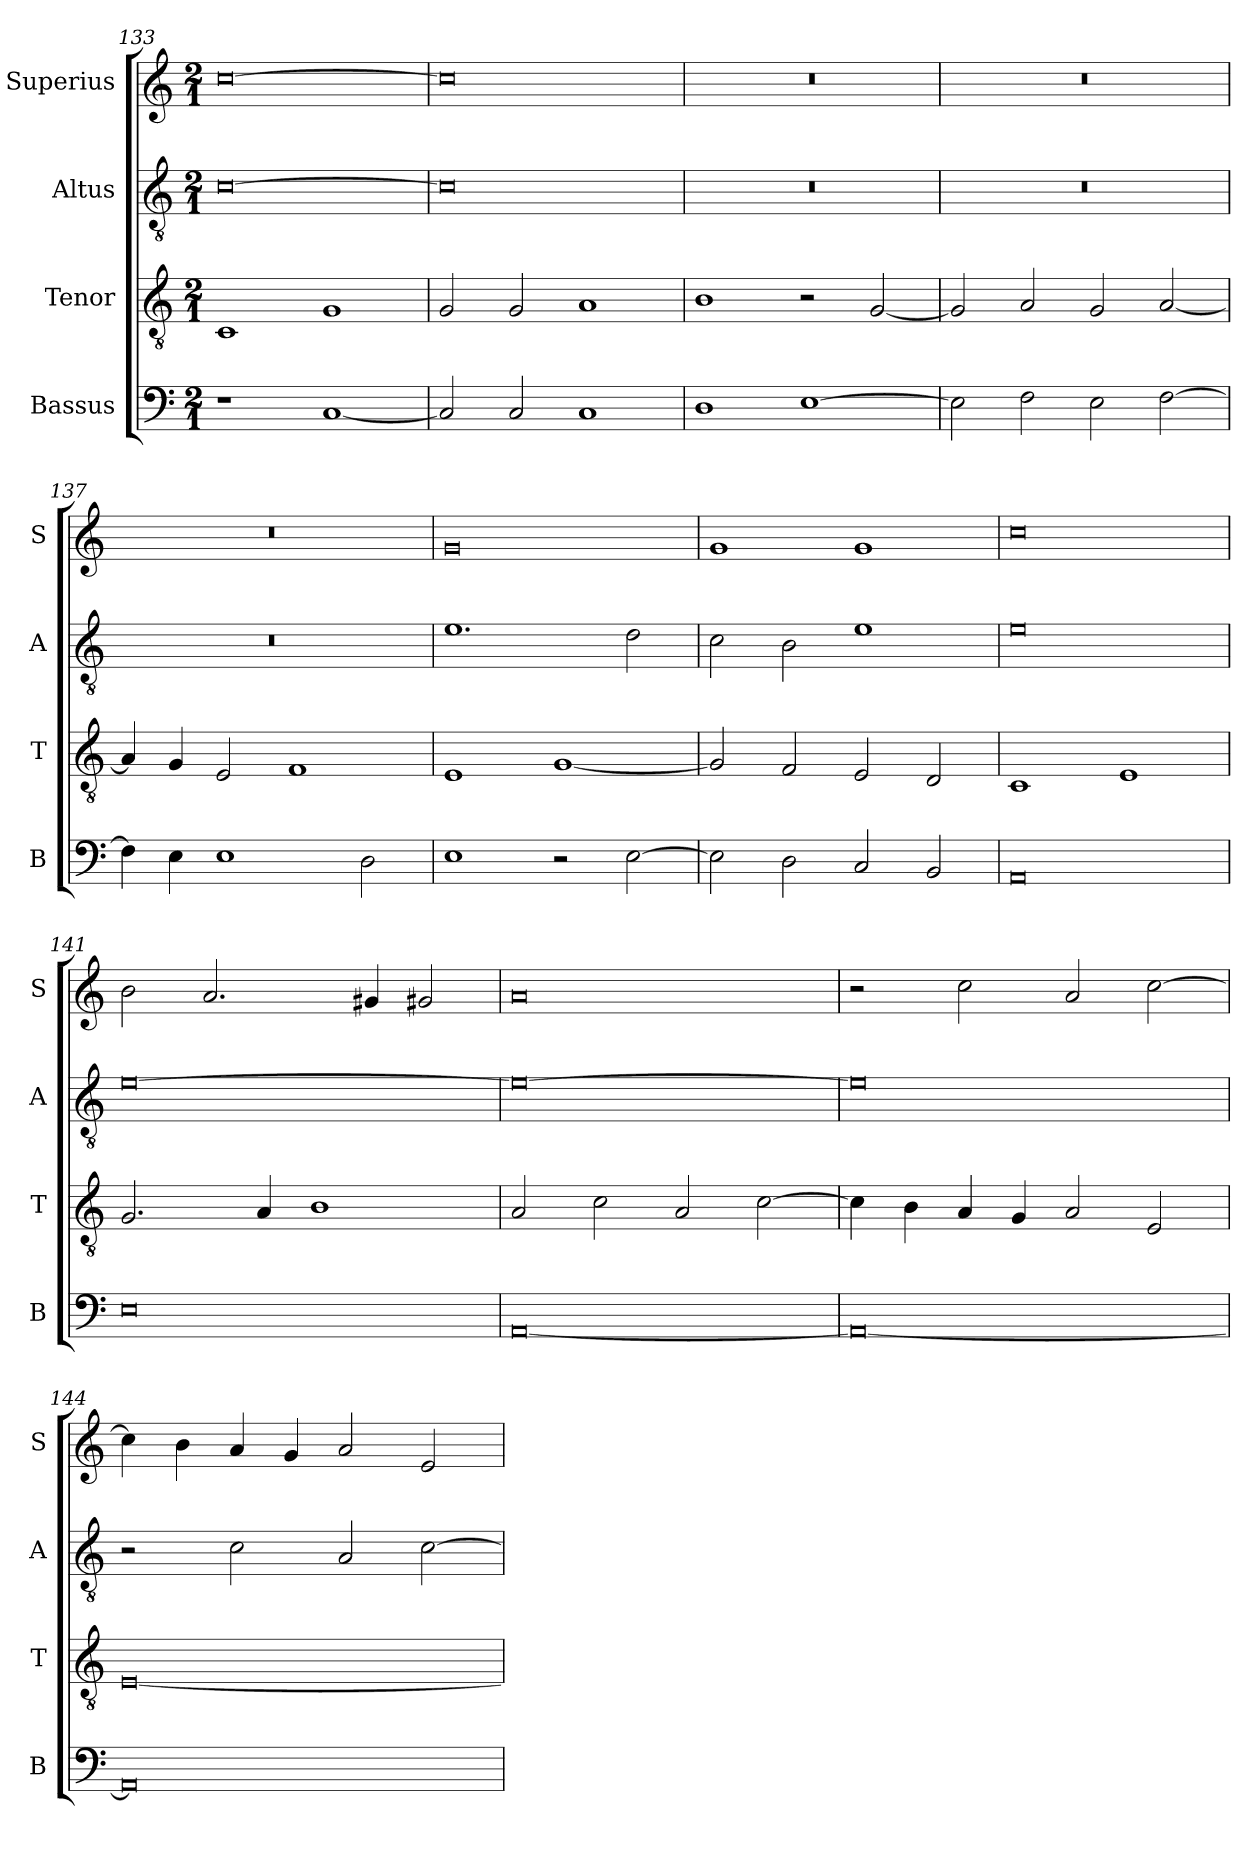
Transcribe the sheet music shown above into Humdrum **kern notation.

**kern	**kern	**kern	**kern
*part4	*part3	*part2	*part1
*staff4	*staff3	*staff2	*staff1
*I"Bassus	*I"Tenor	*I"Altus	*I"Superius
*I'B	*I'T	*I'A	*I'S
*clefF4	*clefGv2	*clefGv2	*clefG2
*k[]	*k[]	*k[]	*k[]
*M2/1	*M2/1	*M2/1	*M2/1
=133	=133	=133	=133
1r	1C	[0c	[0cc
[1C	1G	.	.
=134	=134	=134	=134
2C/]	2G/	0c]	0cc]
2C/	2G/	.	.
1C	1A	.	.
=135	=135	=135	=135
1D	1B	0r	0r
[1E	2r	.	.
.	[2G/	.	.
=136	=136	=136	=136
2E\]	2G/]	0r	0r
2F\	2A/	.	.
2E\	2G/	.	.
[2F\	[2A/	.	.
=137	=137	=137	=137
4F\]	4A/]	0r	0r
4E\	4G/	.	.
1E	2E/	.	.
.	1F	.	.
2D\	.	.	.
=138	=138	=138	=138
1E	1E	1.e	0g
2r	[1G	.	.
[2E\	.	2d\	.
=139	=139	=139	=139
2E\]	2G/]	2c\	1g
2D\	2F/	2B\	.
2C/	2E/	1e	1g
2BB/	2D/	.	.
=140	=140	=140	=140
0AA	1C	0e	0cc
.	1E	.	.
=141	=141	=141	=141
0E	2.G/	[0e	2b\
.	.	.	2.a/
.	4A/	.	.
.	1B	.	.
.	.	.	4g#X/
.	.	.	2g#X/
=142	=142	=142	=142
[0AA	2A/	0e_	0a
.	2c\	.	.
.	2A/	.	.
.	[2c\	.	.
=143	=143	=143	=143
0AA_	4c\]	0e]	2r
.	4B\	.	.
.	4A/	.	2cc\
.	4G/	.	.
.	2A/	.	2a/
.	2E/	.	[2cc\
=144	=144	=144	=144
0AA]	[0E	2r	4cc\]
.	.	.	4b\
.	.	2c\	4a/
.	.	.	4g/
.	.	2A/	2a/
.	.	[2c\	2e/
=	=	=	=
*-	*-	*-	*-
